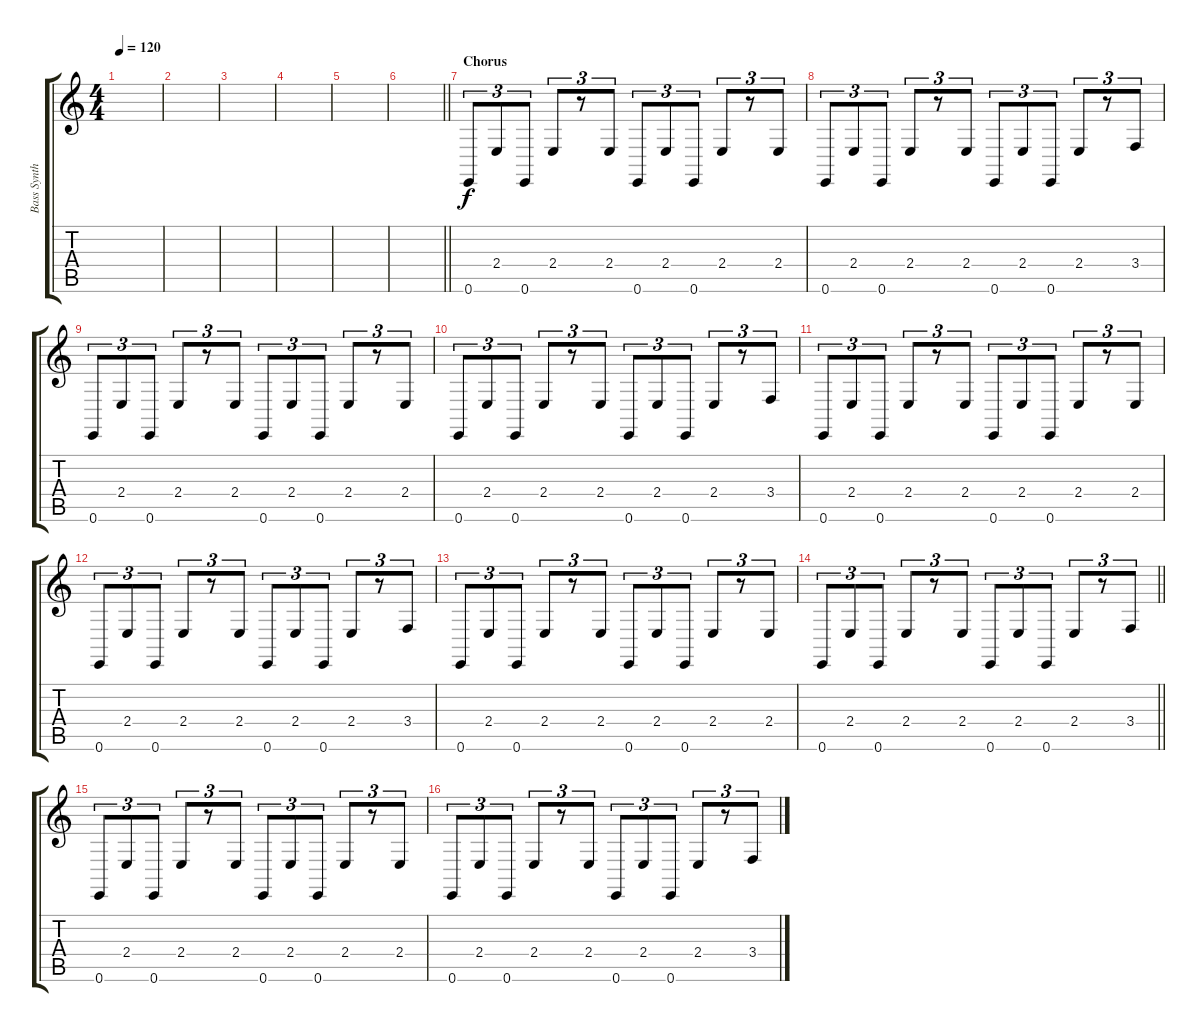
\track ("Bass Synth" "Bass Synth") {instrument lead8bassandlead}
\staff {score tabs}
\tuning (E4 B3 G3 D3 A2 E2) {hide}
\ts (4 4)
\tempo 120
\clef g2
\ks c
|
|
|
|
|
\barLineRight lightlight
|
\section ("" "Chorus")
0.6.8{tu (3 2)} 2.4.8{tu (3 2)} 0.6.8{tu (3 2)} 2.4.8{tu (3 2)} r.8{tu (3 2)} 2.4.8{tu (3 2)} 0.6.8{tu (3 2)} 2.4.8{tu (3 2)} 0.6.8{tu (3 2)} 2.4.8{tu (3 2)} r.8{tu (3 2)} 2.4.8{tu (3 2)} |
0.6.8{tu (3 2)} 2.4.8{tu (3 2)} 0.6.8{tu (3 2)} 2.4.8{tu (3 2)} r.8{tu (3 2)} 2.4.8{tu (3 2)} 0.6.8{tu (3 2)} 2.4.8{tu (3 2)} 0.6.8{tu (3 2)} 2.4.8{tu (3 2)} r.8{tu (3 2)} 3.4.8{tu (3 2)} |
0.6.8{tu (3 2)} 2.4.8{tu (3 2)} 0.6.8{tu (3 2)} 2.4.8{tu (3 2)} r.8{tu (3 2)} 2.4.8{tu (3 2)} 0.6.8{tu (3 2)} 2.4.8{tu (3 2)} 0.6.8{tu (3 2)} 2.4.8{tu (3 2)} r.8{tu (3 2)} 2.4.8{tu (3 2)} |
0.6.8{tu (3 2)} 2.4.8{tu (3 2)} 0.6.8{tu (3 2)} 2.4.8{tu (3 2)} r.8{tu (3 2)} 2.4.8{tu (3 2)} 0.6.8{tu (3 2)} 2.4.8{tu (3 2)} 0.6.8{tu (3 2)} 2.4.8{tu (3 2)} r.8{tu (3 2)} 3.4.8{tu (3 2)} |
0.6.8{tu (3 2)} 2.4.8{tu (3 2)} 0.6.8{tu (3 2)} 2.4.8{tu (3 2)} r.8{tu (3 2)} 2.4.8{tu (3 2)} 0.6.8{tu (3 2)} 2.4.8{tu (3 2)} 0.6.8{tu (3 2)} 2.4.8{tu (3 2)} r.8{tu (3 2)} 2.4.8{tu (3 2)} |
0.6.8{tu (3 2)} 2.4.8{tu (3 2)} 0.6.8{tu (3 2)} 2.4.8{tu (3 2)} r.8{tu (3 2)} 2.4.8{tu (3 2)} 0.6.8{tu (3 2)} 2.4.8{tu (3 2)} 0.6.8{tu (3 2)} 2.4.8{tu (3 2)} r.8{tu (3 2)} 3.4.8{tu (3 2)} |
0.6.8{tu (3 2)} 2.4.8{tu (3 2)} 0.6.8{tu (3 2)} 2.4.8{tu (3 2)} r.8{tu (3 2)} 2.4.8{tu (3 2)} 0.6.8{tu (3 2)} 2.4.8{tu (3 2)} 0.6.8{tu (3 2)} 2.4.8{tu (3 2)} r.8{tu (3 2)} 2.4.8{tu (3 2)} |
\barLineRight lightlight
0.6.8{tu (3 2)} 2.4.8{tu (3 2)} 0.6.8{tu (3 2)} 2.4.8{tu (3 2)} r.8{tu (3 2)} 2.4.8{tu (3 2)} 0.6.8{tu (3 2)} 2.4.8{tu (3 2)} 0.6.8{tu (3 2)} 2.4.8{tu (3 2)} r.8{tu (3 2)} 3.4.8{tu (3 2)} |
\section ("" "")
0.6.8{tu (3 2)} 2.4.8{tu (3 2)} 0.6.8{tu (3 2)} 2.4.8{tu (3 2)} r.8{tu (3 2)} 2.4.8{tu (3 2)} 0.6.8{tu (3 2)} 2.4.8{tu (3 2)} 0.6.8{tu (3 2)} 2.4.8{tu (3 2)} r.8{tu (3 2)} 2.4.8{tu (3 2)} |
0.6.8{tu (3 2)} 2.4.8{tu (3 2)} 0.6.8{tu (3 2)} 2.4.8{tu (3 2)} r.8{tu (3 2)} 2.4.8{tu (3 2)} 0.6.8{tu (3 2)} 2.4.8{tu (3 2)} 0.6.8{tu (3 2)} 2.4.8{tu (3 2)} r.8{tu (3 2)} 3.4.8{tu (3 2)}
